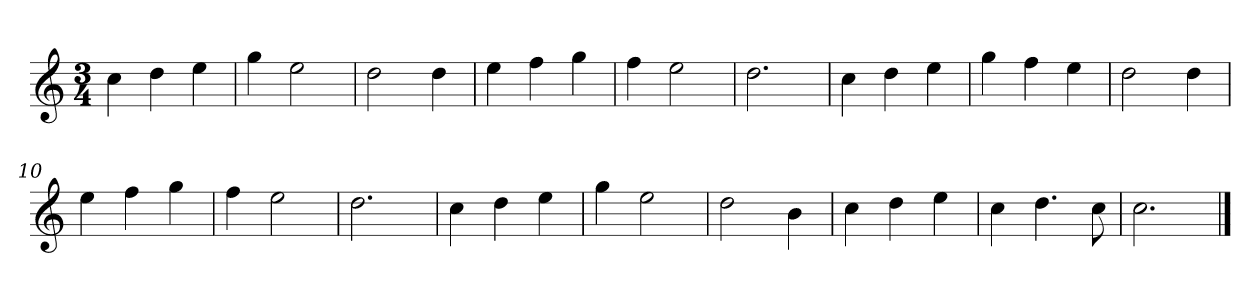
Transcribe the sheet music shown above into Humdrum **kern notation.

**kern
*part1
*staff1
*k[]
*M3/4
*MM120
=1
4cc
4dd
4ee
=2
4gg
2ee
=3
2dd
4dd
=4
4ee
4ff
4gg
=5
4ff
2ee
=6
2.dd
=7
4cc
4dd
4ee
=8
4gg
4ff
4ee
=9
2dd
4dd
=10
4ee
4ff
4gg
=11
4ff
2ee
=12
2.dd
=13
4cc
4dd
4ee
=14
4gg
2ee
=15
2dd
4b
=16
4cc
4dd
4ee
=17
4cc
4.dd
8cc
=18
2.cc
==
*-
